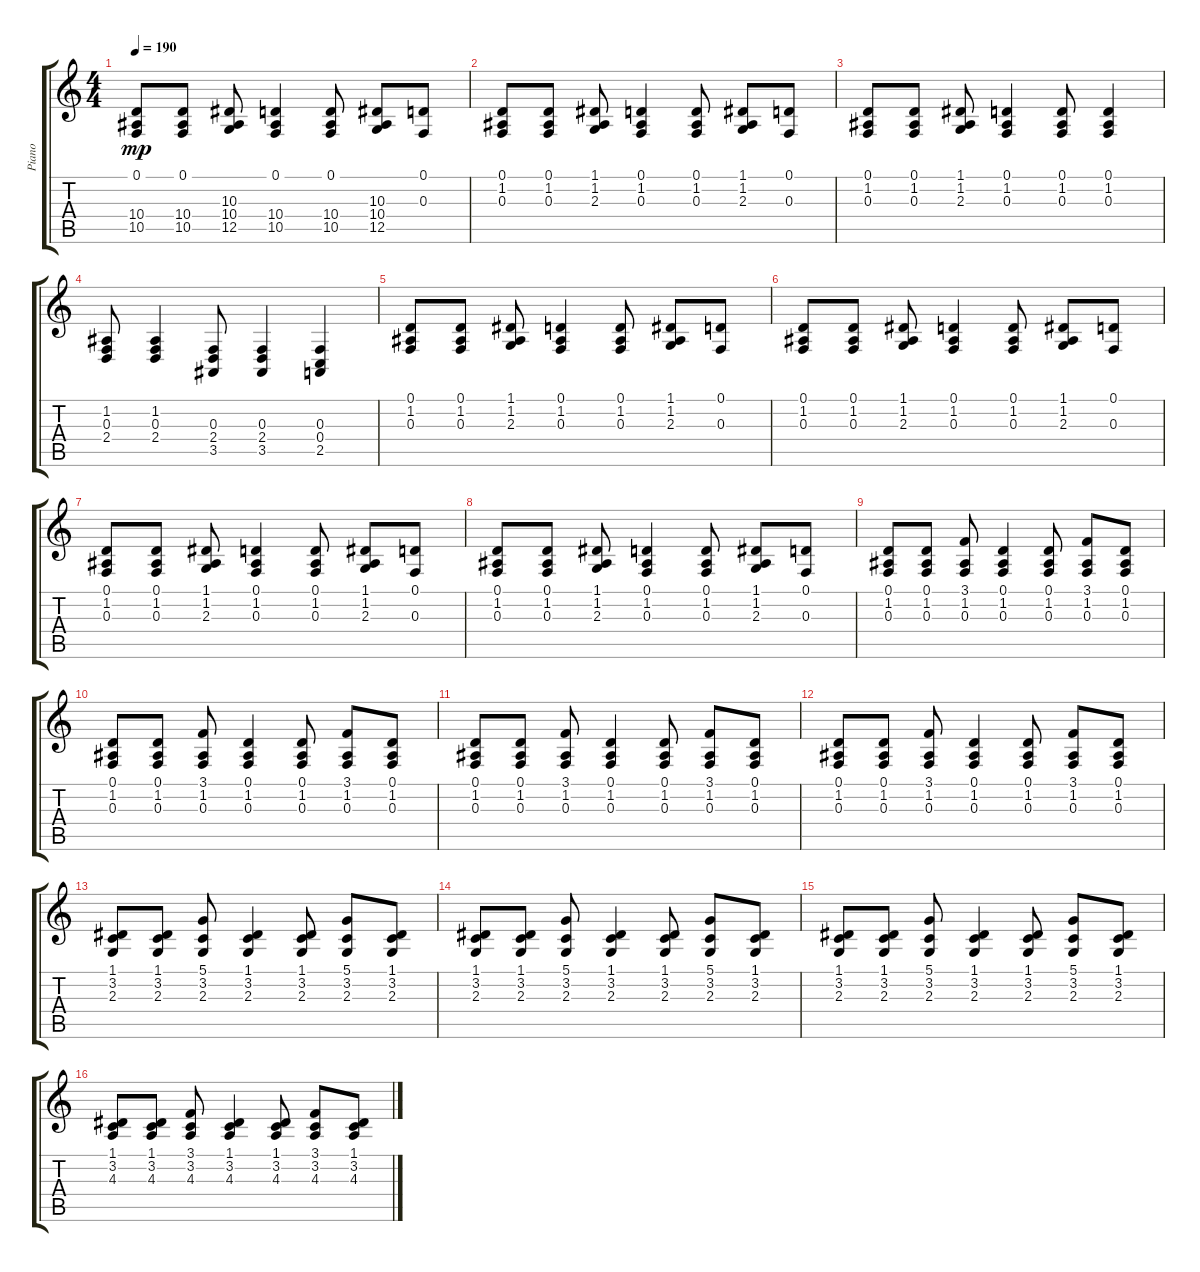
\track ("Piano" "Piano") {instrument brightacousticpiano}
\staff {score tabs}
\tuning (D4 A3 F3 C3 G2 D2) {hide}
\ts (4 4)
\tempo 190
\clef g2
\ks c
(0.1 10.4 10.5).8{dy mp} (0.1 10.4 10.5).8 (10.3 10.4 12.5).8 (0.1 10.4 10.5).4 (0.1 10.4 10.5).8 (10.3 10.4 12.5).8 (0.1 0.3).8 |
(0.1 1.2 0.3).8 (0.1 1.2 0.3).8 (1.1 1.2 2.3).8 (0.1 1.2 0.3).4 (0.1 1.2 0.3).8 (1.1 1.2 2.3).8 (0.1 0.3).8 |
(0.1 1.2 0.3).8 (0.1 1.2 0.3).8 (1.1 1.2 2.3).8 (0.1 1.2 0.3).4 (0.1 1.2 0.3).8 (0.1 1.2 0.3).4 |
(1.2 0.3 2.4).8 (1.2 0.3 2.4).4 (0.3 2.4 3.5).8 (0.3 2.4 3.5).4 (0.3 0.4 2.5).4 |
(0.1 1.2 0.3).8 (0.1 1.2 0.3).8 (1.1 1.2 2.3).8 (0.1 1.2 0.3).4 (0.1 1.2 0.3).8 (1.1 1.2 2.3).8 (0.1 0.3).8 |
(0.1 1.2 0.3).8 (0.1 1.2 0.3).8 (1.1 1.2 2.3).8 (0.1 1.2 0.3).4 (0.1 1.2 0.3).8 (1.1 1.2 2.3).8 (0.1 0.3).8 |
(0.1 1.2 0.3).8 (0.1 1.2 0.3).8 (1.1 1.2 2.3).8 (0.1 1.2 0.3).4 (0.1 1.2 0.3).8 (1.1 1.2 2.3).8 (0.1 0.3).8 |
(0.1 1.2 0.3).8 (0.1 1.2 0.3).8 (1.1 1.2 2.3).8 (0.1 1.2 0.3).4 (0.1 1.2 0.3).8 (1.1 1.2 2.3).8 (0.1 0.3).8 |
(0.1 1.2 0.3).8 (0.1 1.2 0.3).8 (3.1 1.2 0.3).8 (0.1 1.2 0.3).4 (0.1 1.2 0.3).8 (3.1 1.2 0.3).8 (0.1 1.2 0.3).8 |
(0.1 1.2 0.3).8 (0.1 1.2 0.3).8 (3.1 1.2 0.3).8 (0.1 1.2 0.3).4 (0.1 1.2 0.3).8 (3.1 1.2 0.3).8 (0.1 1.2 0.3).8 |
(0.1 1.2 0.3).8 (0.1 1.2 0.3).8 (3.1 1.2 0.3).8 (0.1 1.2 0.3).4 (0.1 1.2 0.3).8 (3.1 1.2 0.3).8 (0.1 1.2 0.3).8 |
(0.1 1.2 0.3).8 (0.1 1.2 0.3).8 (3.1 1.2 0.3).8 (0.1 1.2 0.3).4 (0.1 1.2 0.3).8 (3.1 1.2 0.3).8 (0.1 1.2 0.3).8 |
(1.1 3.2 2.3).8 (1.1 3.2 2.3).8 (5.1 3.2 2.3).8 (1.1 3.2 2.3).4 (1.1 3.2 2.3).8 (5.1 3.2 2.3).8 (1.1 3.2 2.3).8 |
(1.1 3.2 2.3).8 (1.1 3.2 2.3).8 (5.1 3.2 2.3).8 (1.1 3.2 2.3).4 (1.1 3.2 2.3).8 (5.1 3.2 2.3).8 (1.1 3.2 2.3).8 |
(1.1 3.2 2.3).8 (1.1 3.2 2.3).8 (5.1 3.2 2.3).8 (1.1 3.2 2.3).4 (1.1 3.2 2.3).8 (5.1 3.2 2.3).8 (1.1 3.2 2.3).8 |
(1.1 3.2 4.3).8 (1.1 3.2 4.3).8 (3.1 3.2 4.3).8 (1.1 3.2 4.3).4 (1.1 3.2 4.3).8 (3.1 3.2 4.3).8 (1.1 3.2 4.3).8
